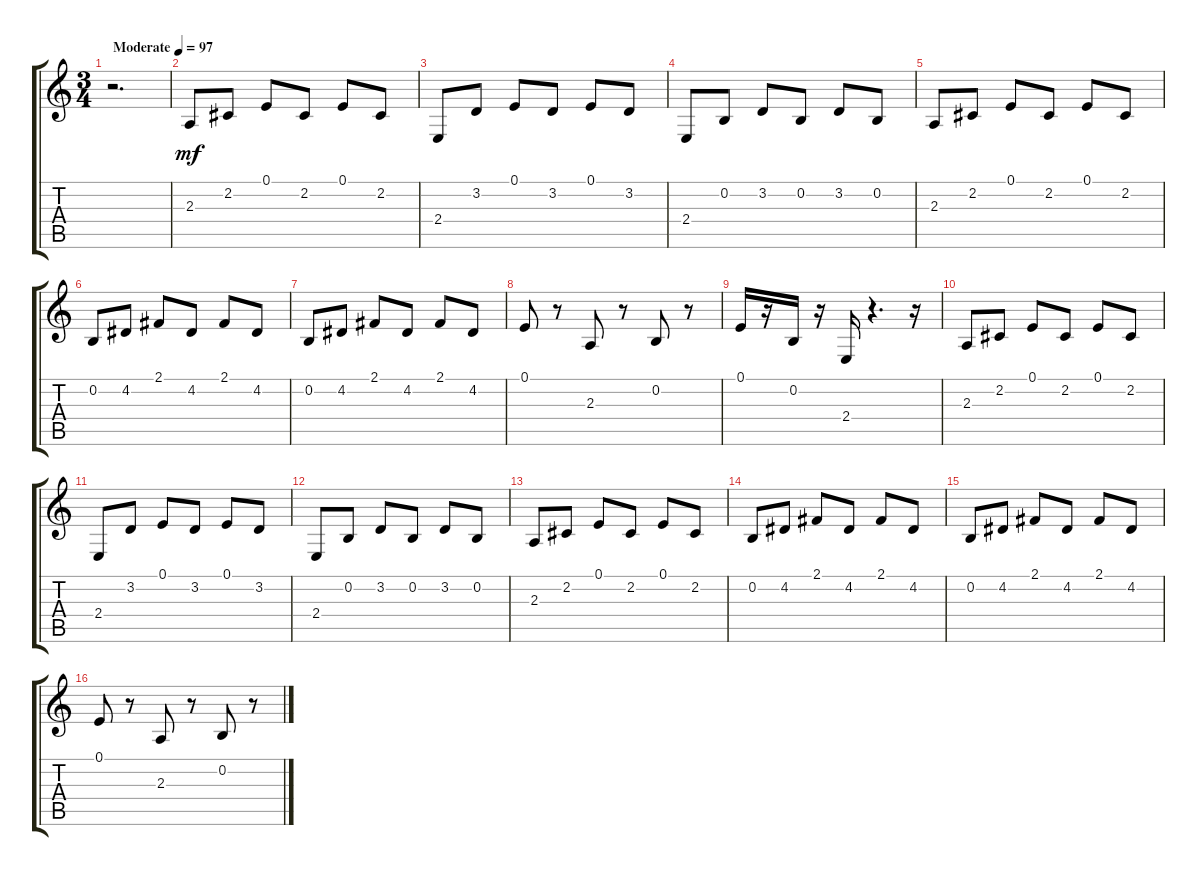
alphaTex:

\track "" {instrument pizzicatostrings}
\staff {score tabs}
\tuning (E4 B3 G3 D3 A2 E2) {hide}
\ts (3 4)
\tempo (97 "Moderate")
\clef g2
\ks c
r.2{d dy mf instrument pizzicatostrings} |
2.3.8 2.2.8 0.1.8 2.2.8 0.1.8 2.2.8 |
2.4.8 3.2.8 0.1.8 3.2.8 0.1.8 3.2.8 |
2.4.8 0.2.8 3.2.8 0.2.8 3.2.8 0.2.8 |
2.3.8 2.2.8 0.1.8 2.2.8 0.1.8 2.2.8 |
0.2.8 4.2.8 2.1.8 4.2.8 2.1.8 4.2.8 |
0.2.8 4.2.8 2.1.8 4.2.8 2.1.8 4.2.8 |
0.1.8 r.8 2.3.8 r.8 0.2.8 r.8 |
0.1.16 r.16 0.2.16 r.16 2.4.16 r.4{d} r.16 |
2.3.8 2.2.8 0.1.8 2.2.8 0.1.8 2.2.8 |
2.4.8 3.2.8 0.1.8 3.2.8 0.1.8 3.2.8 |
2.4.8 0.2.8 3.2.8 0.2.8 3.2.8 0.2.8 |
2.3.8 2.2.8 0.1.8 2.2.8 0.1.8 2.2.8 |
0.2.8 4.2.8 2.1.8 4.2.8 2.1.8 4.2.8 |
0.2.8 4.2.8 2.1.8 4.2.8 2.1.8 4.2.8 |
0.1.8 r.8 2.3.8 r.8 0.2.8 r.8
